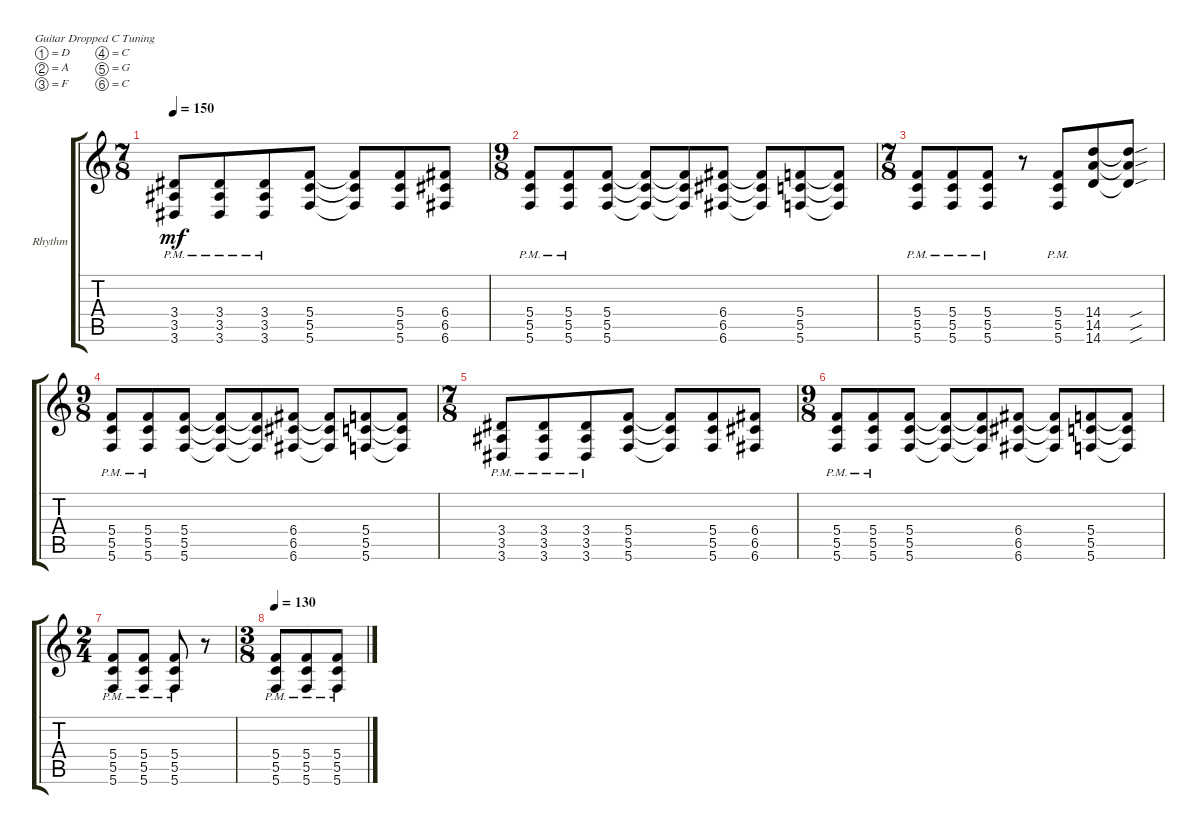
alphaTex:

\defaultSystemsLayout 4
\bracketExtendMode groupsimilarinstruments
\firstSystemTrackNameOrientation horizontal
\otherSystemsTrackNameOrientation horizontal
\track ("Rhythm Guitar" "Rhythm") {instrument distortionguitar}
\staff {score tabs}
\tuning (D4 A3 F3 C3 G2 C2)
\ts (7 8)
\tempo 150
\clef g2
\ks c
(3.6{pm} 3.5{pm} 3.4{pm}).8{dy mf} (3.4{pm} 3.5{pm} 3.6{pm}).8 (3.6{pm} 3.5{pm} 3.4{pm}).8 (5.6 5.5 5.4).8 (5.6{t} 5.5{t} 5.4{t}).8 (5.6 5.5 5.4).8 (6.4 6.5 6.6).8 |
\ts (9 8)
(5.6{pm} 5.5{pm} 5.4{pm}).8 (5.4{pm} 5.5{pm} 5.6{pm}).8 (5.6 5.5 5.4).8 (5.6{t} 5.5{t} 5.4{t}).8 (5.6{t} 5.5{t} 5.4{t}).8 (6.4 6.5 6.6).8 (6.6{t} 6.5{t} 6.4{t}).8 (5.6 5.5 5.4).8 (5.6{t} 5.5{t} 5.4{t}).8 |
\ts (7 8)
(5.6{pm} 5.5{pm} 5.4{pm}).8 (5.4{pm} 5.5{pm} 5.6{pm}).8 (5.6{pm} 5.5{pm} 5.4{pm}).8 r.8 (5.5{pm} 5.4{pm} 5.6{pm}).8 (14.6 14.5 14.4).8 (14.6{sou t} 14.5{sou t} 14.4{sou t}).8 |
\ts (9 8)
(5.6{pm} 5.5{pm} 5.4{pm}).8 (5.4{pm} 5.5{pm} 5.6{pm}).8 (5.6 5.5 5.4).8 (5.6{t} 5.5{t} 5.4{t}).8 (5.6{t} 5.5{t} 5.4{t}).8 (6.4 6.5 6.6).8 (6.6{t} 6.5{t} 6.4{t}).8 (5.6 5.5 5.4).8 (5.6{t} 5.5{t} 5.4{t}).8 |
\ts (7 8)
(3.6{pm} 3.5{pm} 3.4{pm}).8 (3.4{pm} 3.5{pm} 3.6{pm}).8 (3.6{pm} 3.5{pm} 3.4{pm}).8 (5.6 5.5 5.4).8 (5.6{t} 5.5{t} 5.4{t}).8 (5.6 5.5 5.4).8 (6.4 6.5 6.6).8 |
\ts (9 8)
(5.6{pm} 5.5{pm} 5.4{pm}).8 (5.4{pm} 5.5{pm} 5.6{pm}).8 (5.6 5.5 5.4).8 (5.6{t} 5.5{t} 5.4{t}).8 (5.6{t} 5.5{t} 5.4{t}).8 (6.4 6.5 6.6).8 (6.6{t} 6.5{t} 6.4{t}).8 (5.6 5.5 5.4).8 (5.6{t} 5.5{t} 5.4{t}).8 |
\ts (2 4)
(5.6{pm} 5.5{pm} 5.4{pm}).8 (5.4{pm} 5.5{pm} 5.6{pm}).8 (5.6{pm} 5.5{pm} 5.4{pm}).8 r.8 |
\ts (3 8)
\tempo 130
(5.5{pm} 5.4{pm} 5.6{pm}).8 (5.6{pm} 5.5{pm} 5.4{pm}).8 (5.6{pm} 5.5{pm} 5.4{pm}).8
